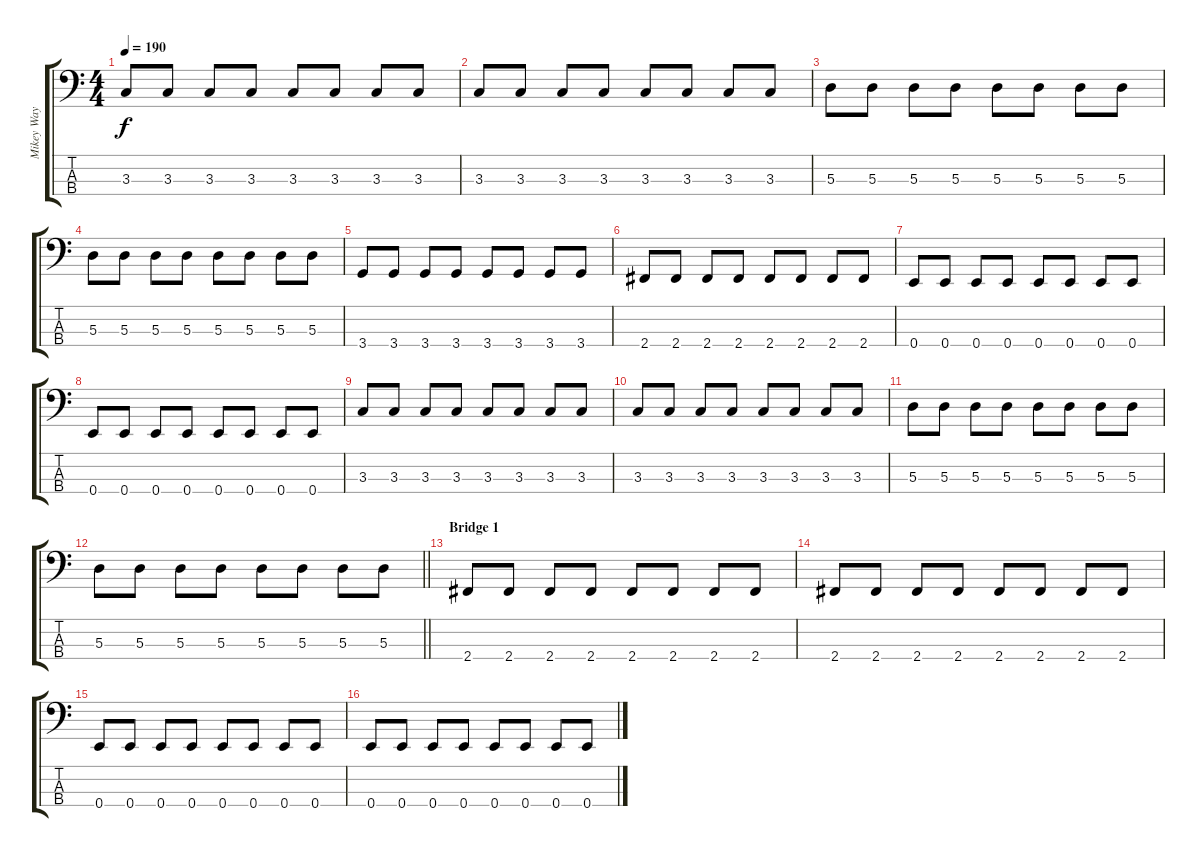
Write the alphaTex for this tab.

\track ("Mikey Way (bass)" "Mikey Way ") {instrument electricbassfinger}
\staff {score tabs}
\tuning (G2 D2 A1 E1) {hide}
\ts (4 4)
\tempo 190
\clef f4
\ks c
3.3.8{dy f} 3.3.8 3.3.8 3.3.8 3.3.8 3.3.8 3.3.8 3.3.8 |
3.3.8 3.3.8 3.3.8 3.3.8 3.3.8 3.3.8 3.3.8 3.3.8 |
5.3.8 5.3.8 5.3.8 5.3.8 5.3.8 5.3.8 5.3.8 5.3.8 |
5.3.8 5.3.8 5.3.8 5.3.8 5.3.8 5.3.8 5.3.8 5.3.8 |
3.4.8 3.4.8 3.4.8 3.4.8 3.4.8 3.4.8 3.4.8 3.4.8 |
2.4.8 2.4.8 2.4.8 2.4.8 2.4.8 2.4.8 2.4.8 2.4.8 |
0.4.8 0.4.8 0.4.8 0.4.8 0.4.8 0.4.8 0.4.8 0.4.8 |
0.4.8 0.4.8 0.4.8 0.4.8 0.4.8 0.4.8 0.4.8 0.4.8 |
3.3.8 3.3.8 3.3.8 3.3.8 3.3.8 3.3.8 3.3.8 3.3.8 |
3.3.8 3.3.8 3.3.8 3.3.8 3.3.8 3.3.8 3.3.8 3.3.8 |
5.3.8 5.3.8 5.3.8 5.3.8 5.3.8 5.3.8 5.3.8 5.3.8 |
\barLineRight lightlight
5.3.8 5.3.8 5.3.8 5.3.8 5.3.8 5.3.8 5.3.8 5.3.8 |
\section ("" "Bridge 1")
2.4.8 2.4.8 2.4.8 2.4.8 2.4.8 2.4.8 2.4.8 2.4.8 |
2.4.8 2.4.8 2.4.8 2.4.8 2.4.8 2.4.8 2.4.8 2.4.8 |
0.4.8 0.4.8 0.4.8 0.4.8 0.4.8 0.4.8 0.4.8 0.4.8 |
0.4.8 0.4.8 0.4.8 0.4.8 0.4.8 0.4.8 0.4.8 0.4.8
